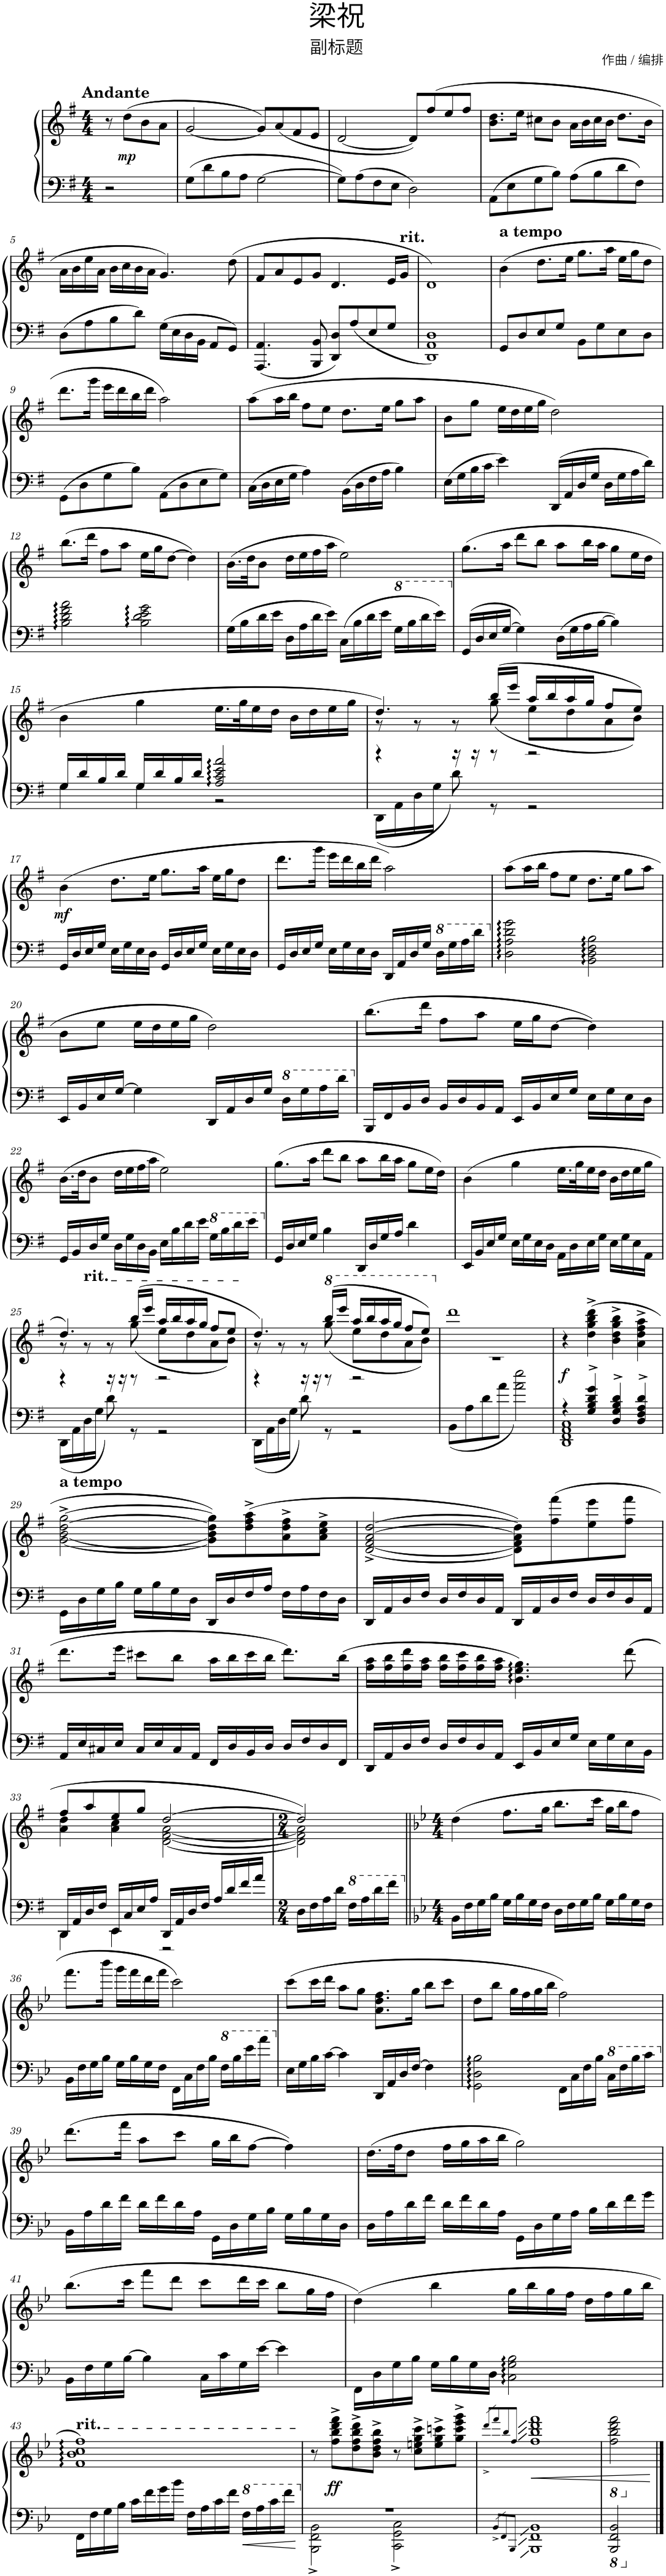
**kern	**kern	**dynam
*part1	*part1	*part1
*staff2	*staff1	*staff1/2
*I"钢琴	*	*
*clefF4	*clefG2	*
*k[f#]	*k[f#]	*
*M4/4	*M4/4	*
=1	=1	=1
!	!LO:TX:a:B:t=Andante	!
2r	8r	.
!	!	!LO:DY:b
.	(8dd\L	mp
.	8b\	.
.	8a\J	.
=2	=2	=2
8G\L	[2g/	.
8d\	.	.
8B\	.	.
8A\J	.	.
[2G\	8g/L])	.
.	(8a/	.
.	8f#/	.
.	8e/J	.
=3	=3	=3
8G\L]	[2d/	.
8A\	.	.
8F#\	.	.
8E\J	.	.
2D\	8d/L])	.
.	(8ff#/	.
.	8ee/	.
.	8ff#/J	.
=4	=4	=4
8AA\L	8.b\ 8.dd\L	.
8E\	.	.
.	16ee\Jk	.
8G\	8cc#X\L	.
8B\J	8b\J	.
8A\L	16a\LL	.
.	16b\	.
8B\	16cc#\	.
.	16b\JJ	.
8d\	8.dd\L	.
8F#\J	.	.
.	16b\Jk	.
!!LO:LB:g=z
=5	=5	=5
8D\L	16a\LL	.
.	16b\	.
8A\	16ee\	.
.	16a\JJ	.
8B\	16b\LL	.
.	16cc\	.
8d\J	16b\	.
.	16a\JJ	.
16G\LL	4.g/)	.
16E\	.	.
16D\	.	.
16BB\JJ	.	.
8AA/L	.	.
8GG/J	(8dd\	.
=6	=6	=6
4.AAA/ 4.AA/	8f#/L	.
.	8a/	.
.	8e/	.
8BBB/ 8BB/	8g/J	.
8DD/ 8D/L	4.d/	.
8A/	.	.
8E/	.	.
8G/J	16e/LL	.
!	!LO:TX:a:t=rit.	!
.	16g/JJ	.
=7	=7	=7
1DD 1AA 1D	1d)	.
=8	=8	=8
!	!LO:TX:a:B:t=a tempo	!
8GG/L	(4b\	.
8D/	.	.
8E/	8.dd\L	.
8G/J	.	.
.	16ee\Jk	.
8BB\L	8.gg\L	.
8G\	.	.
.	16aa\Jk	.
8E\	16ee\LL	.
.	16gg\J	.
8D\J	8dd\J	.
!!LO:LB:g=z
=9	=9	=9
8GG\L	8.ddd\L	.
8D\	.	.
.	16ggg\Jk	.
8G\	16eee\LL	.
.	16ddd\	.
8B\J	16bb\	.
.	16ddd\JJ	.
8AA\L	2aa\)	.
8D\	.	.
8E\	.	.
8G\J	.	.
=10	=10	=10
16C\LL	(8aa\L	.
16D\	.	.
16E\	16aa\L	.
16G\JJ	16bb\JJ	.
4A\	8ff#\L	.
.	8ee\J	.
16BB\LL	8.dd\L	.
16D\	.	.
16F#\	.	.
16A\JJ	16ee\Jk	.
4B\	8gg\L	.
.	8aa\J	.
=11	=11	=11
16E\LL	8b\L	.
16G\	.	.
16B\	8gg\J	.
16c\JJ	.	.
4e\	16ee\LL	.
.	16dd\	.
.	16ee\	.
.	16gg\JJ	.
16DD/LL	2dd\)	.
16AA/	.	.
16D/	.	.
16G/JJ	.	.
16D\LL	.	.
16G\	.	.
16A\	.	.
16d\JJ	.	.
!!LO:LB:g=z
=12	=12	=12
2B\:: 2d\:: 2f#\:: 2a\::	(8.bb\L	.
.	16ddd\Jk	.
.	8ff#\L	.
.	8aa\J	.
2B\:: 2d\:: 2e\:: 2g\::	16ee\LL	.
.	16gg\J	.
.	[8dd\J	.
.	4dd\])	.
=13	=13	=13
16G\LL	(16.b\LL	.
16B\	.	.
.	32dd\JK	.
16d\	8b\J	.
16e\JJ	.	.
16D\LL	16dd\LL	.
16A\	16ee\	.
16d\	16ff#\	.
16e\JJ	16aa\JJ	.
16C\LL	2ee\)	.
16B\	.	.
16d\	.	.
16e\JJ	.	.
*8va	*	*
16g\LL	.	.
16b\	.	.
16dd\	.	.
16ee\JJ	.	.
=14	=14	=14
*X8va	*	*
16GG/LL	(8.gg\L	.
16D/	.	.
16E/	.	.
[16G/JJ	16aa\Jk	.
4G\]	8ddd\L	.
.	8bb\J	.
16D\LL	8aa\L	.
16G\	.	.
16A\	16bb\L	.
[16B\JJ	16aa\JJ	.
4B\]	8gg\L	.
.	16ee\L	.
.	16dd\JJ	.
!!LO:LB:g=z
=15	=15	=15
*^	*	*
16G/LL	4G\	4b\	.
16d/	.	.	.
16B/	.	.	.
16d/JJ	.	.	.
16G/LL	4G\	4gg\	.
16d/	.	.	.
16B/	.	.	.
16d/JJ	.	.	.
2A/:: 2c/:: 2e/:: 2a/::	2r	16.ee\LL	.
.	.	32gg\K	.
.	.	16ee\	.
.	.	16dd\JJ	.
.	.	16b\LL	.
.	.	16dd\	.
.	.	16ee\	.
.	.	16gg\JJ	.
=16	=16	=16	=16
*	*	*^	*
4r	16DD\LL	4.dd/)	8r	.
.	16AA\	.	.	.
.	16D\	.	8r	.
.	16G\JJ	.	.	.
16r	8d\	.	8r	.
16r	.	.	.	.
8r	8r	(16bb/LL	(8gg\	.
.	.	16eee/JJ	.	.
2r	2r	16aa/LL	8ee\L	.
.	.	16bb/	.	.
.	.	16aa/	8dd\	.
.	.	16gg/JJ	.	.
.	.	8ff#/L	8a\	.
.	.	8ee/J)	8b\J)	.
*v	*v	*	*	*
!!LO:LB:g=z
=17	=17	=17	=17
!	!	!	!LO:DY:b
*	*v	*v	*
16GG/LL	(4b\	mf
16D/	.	.
16E/	.	.
16G/JJ	.	.
16E\LL	8.dd\L	.
16G\	.	.
16E\	.	.
16D\JJ	16ee\Jk	.
16GG/LL	8.gg\L	.
16D/	.	.
16E/	.	.
16G/JJ	16aa\Jk	.
16E\LL	16ee\LL	.
16G\	16gg\J	.
16E\	8dd\J	.
16D\JJ	.	.
=18	=18	=18
16GG/LL	8.ddd\L	.
16D/	.	.
16E/	.	.
16G/JJ	16ggg\Jk	.
16E\LL	16eee\LL	.
16G\	16ddd\	.
16E\	16bb\	.
16D\JJ	16ddd\JJ	.
16DD/LL	2aa\)	.
16AA/	.	.
16D/	.	.
16G/JJ	.	.
*8va	*	*
16d\LL	.	.
16g\	.	.
16a\	.	.
16dd\JJ	.	.
=19	=19	=19
*X8va	*	*
2D\:: 2A\:: 2d\:: 2g\::	(8aa\L	.
.	16aa\L	.
.	16bb\JJ	.
.	8ff#\L	.
.	8ee\J	.
2BB\:: 2D\:: 2F#\:: 2B\::	8.dd\L	.
.	16ee\Jk	.
.	8gg\L	.
.	8aa\J	.
!!LO:LB:g=z
=20	=20	=20
16EE/LL	8b\L	.
16BB/	.	.
16E/	8ee\J	.
[16G/JJ	.	.
4G\]	16ee\LL	.
.	16dd\	.
.	16ee\	.
.	16gg\JJ	.
16DD/LL	2dd\)	.
16AA/	.	.
16D/	.	.
16G/JJ	.	.
*8va	*	*
16d\LL	.	.
16g\	.	.
16a\	.	.
16dd\JJ	.	.
=21	=21	=21
*X8va	*	*
16BBB/LL	(8.bb\L	.
16FF#/	.	.
16BB/	.	.
16D/JJ	16ddd\Jk	.
16BB/LL	8ff#\L	.
16D/	.	.
16BB/	8aa\J	.
16AA/JJ	.	.
16EE/LL	16ee\LL	.
16BB/	16gg\J	.
16E/	[8dd\J	.
16G/JJ	.	.
16E\LL	4dd\])	.
16G\	.	.
16E\	.	.
16D\JJ	.	.
!!LO:LB:g=z
=22	=22	=22
16GG/LL	(16.b\LL	.
16BB/	.	.
.	32dd\JK	.
16D/	8b\J	.
16G/JJ	.	.
16D\LL	16dd\LL	.
16G\	16ee\	.
16D\	16ff#\	.
16BB\JJ	16aa\JJ	.
16E\LL	2ee\)	.
16B\	.	.
16d\	.	.
16e\JJ	.	.
*8va	*	*
16g\LL	.	.
16b\	.	.
16dd\	.	.
16ee\JJ	.	.
=23	=23	=23
*X8va	*	*
16GG/LL	(8.gg\L	.
16D/	.	.
16E/	.	.
16G/JJ	16aa\Jk	.
4B\	8ddd\L	.
.	8bb\J	.
16DD/LL	8aa\L	.
16D/	.	.
16G/	16bb\L	.
16A/JJ	16aa\JJ	.
4d\	8gg\L	.
.	16ee\L	.
.	16dd\JJ)	.
=24	=24	=24
16EE/LL	(4b\	.
16BB/	.	.
16E/	.	.
16G/JJ	.	.
16E\LL	4gg\	.
16G\	.	.
16E\	.	.
16D\JJ	.	.
16AA\LL	16.ee\LL	.
16D\	.	.
.	32gg\K	.
16E\	16ee\	.
16G\JJ	16dd\JJ	.
16E\LL	16b\LL	.
16G\	16dd\	.
16E\	16ee\	.
16AA\JJ	16gg\JJ	.
!!LO:LB:g=z
=25	=25	=25
*^	*^	*
4r	16DD\LL	4.dd/)	8r	.
.	16AA\	.	.	.
!	!	!	!LO:TX:a:t=rit.	!
.	16D\	.	8r	.
.	16G\JJ	.	.	.
16r	8d\	.	8r	.
16r	.	.	.	.
8r	8r	(16bb/LL	(8gg\	.
.	.	16eee/JJ	.	.
2r	2r	16aa/LL	8ee\L	.
.	.	16bb/	.	.
.	.	16aa/	8dd\	.
.	.	16gg/JJ	.	.
.	.	8ff#/L	8a\	.
.	.	8ee/J	8b\J)	.
=26	=26	=26	=26	=26
4r	16DD\LL	4.dd/)	8r	.
.	16AA\	.	.	.
.	16D\	.	8r	.
.	16G\JJ	.	.	.
16r	8d\	.	8r	.
16r	.	.	.	.
*	*	*8va	*	*
8r	8r	(16bbb/LL	(8ggg\	.
.	.	16eeee/JJ	.	.
2r	2r	16aaa/LL	8eee\L	.
.	.	16bbb/	.	.
.	.	16aaa/	8ddd\	.
.	.	16ggg/JJ	.	.
.	.	8fff#/L	8aa\	.
.	.	8eee/J)	8bb\J)	.
*	*	*v	*v	*
=27	=27	=27	=27
*	*	*X8va	*
1r	8BB\L	1ddd	.
.	8A\	.	.
.	8d\	.	.
.	8a\J	.	.
.	2a\ 2ee\	.	.
=28	=28	=28	=28
!	!	!	!LO:DY:b
4r	1DD 1FF# 1AA 1C	4r	f
4G/^ 4B/^ 4d/^ 4g/^	.	(4dd\^ 4gg\^ 4bb\^ 4ddd\^	.
4D/^ 4G/^ 4B/^ 4d/^	.	4b\^ 4dd\^ 4gg\^ 4bb\^	.
4D/^ 4F#/^ 4A/^ 4d/^	.	4a\^ 4dd\^ 4ff#\^ 4aa\^	.
*v	*v	*	*
!!LO:LB:g=z
=29	=29	=29
!	!LO:TX:a:B:t=a tempo	!
16GG\LL	[2g\^ [2b\^ [2dd\^ [2gg\^	.
16D\	.	.
16G\	.	.
16B\JJ	.	.
16G\LL	.	.
16B\	.	.
16G\	.	.
16D\JJ	.	.
16DD/LL	8g\] 8b\] 8dd\] 8gg\]L)	.
16D/	.	.
16F#/	(8dd\^ 8ff#\^ 8aa\^	.
16A/JJ	.	.
16F#\LL	8a\^ 8dd\^ 8ff#\^	.
16A\	.	.
16F#\	8a\^ 8cc\^ 8ee\^J	.
16D\JJ	.	.
=30	=30	=30
16DD/LL	[2d/^ [2f#/^ [2a/^ [2dd/^	.
16AA/	.	.
16D/	.	.
16F#/JJ	.	.
16D/LL	.	.
16F#/	.	.
16D/	.	.
16AA/JJ	.	.
16DD/LL	8d\] 8f#\] 8a\] 8dd\]L)	.
16AA/	.	.
16D/	(8ff#\ 8fff#\	.
16F#/JJ	.	.
16D/LL	8ee\ 8eee\	.
16F#/	.	.
16D/	8ff#\ 8fff#\J	.
16AA/JJ	.	.
!!LO:LB:g=z
=31	=31	=31
16AA/LL	8.ddd\L	.
16E/	.	.
16C#X/	.	.
16E/JJ	16eee\Jk	.
16C#/LL	8ccc#X\L	.
16E/	.	.
16C#/	8bb\J	.
16AA/JJ	.	.
16FF#/LL	16aa\LL	.
16D/	16bb\	.
16BB/	16ccc#\	.
16D/JJ	16bb\JJ	.
16D/LL	8.ddd\L)	.
16F#/	.	.
16D/	.	.
16FF#/JJ	(16bb\Jk	.
=32	=32	=32
16DD/LL	16ff#\ 16aa\LL	.
16AA/	16ff#\ 16bb\	.
16D/	16ff#\ 16ddd\	.
16F#/JJ	16ff#\ 16aa\JJ	.
16D/LL	16ff#\ 16bb\LL	.
16F#/	16ff#\ 16ccc\	.
16D/	16ff#\ 16bb\	.
16AA/JJ	16ff#\ 16aa\JJ	.
16EE/LL	4.b\:: 4.ee\:: 4.gg\::)	.
16BB/	.	.
16E/	.	.
16G/JJ	.	.
16E\LL	.	.
16G\	.	.
16E\	(8ddd\	.
16BB\JJ	.	.
!!LO:LB:g=z
=33	=33	=33
*^	*^	*
16DD/LL	4DD\	8ff#/L	4a\ 4dd\	.
16AA/	.	.	.	.
16D/	.	8aa/	.	.
16F#/JJ	.	.	.	.
16EE/LL	4EE\	8ee/	4a\ 4cc\	.
16C/	.	.	.	.
16E/	.	8gg/J	.	.
16A/JJ	.	.	.	.
16DD/LL	2r	[2dd/	[2d\ [2f#\ [2a\	.
16AA/	.	.	.	.
16D/	.	.	.	.
16F#/JJ	.	.	.	.
16A/LL	.	.	.	.
16d/	.	.	.	.
16f#/	.	.	.	.
16a/JJ	.	.	.	.
*v	*v	*	*	*
=34	=34	=34	=34
*M2/4	*M2/4	*	*
16D\LL	2dd/])	2d\] 2f#\] 2a\]	.
16F#\	.	.	.
16A\	.	.	.
16d\JJ	.	.	.
*8va	*	*	*
16f#\LL	.	.	.
16a\	.	.	.
16dd\	.	.	.
16ff#\JJ	.	.	.
*	*v	*v	*
=35||	=35||	=35||
*k[b-e-]	*k[b-e-]	*
*M4/4	*M4/4	*
*X8va	*	*
16BB-\LL	(4dd\	.
16F\	.	.
16G\	.	.
16B-\JJ	.	.
16G\LL	8.ff\L	.
16B-\	.	.
16G\	.	.
16F\JJ	16gg\Jk	.
16D\LL	8.bb-\L	.
16F\	.	.
16G\	.	.
16B-\JJ	16ccc\Jk	.
16G\LL	16gg\LL	.
16B-\	16bb-\J	.
16G\	8ff\J	.
16F\JJ	.	.
!!LO:LB:g=z
=36	=36	=36
16BB-\LL	8.fff\L	.
16F\	.	.
16G\	.	.
16B-\JJ	16bbb-\Jk	.
16G\LL	16ggg\LL	.
16B-\	16fff\	.
16G\	16ddd\	.
16F\JJ	16fff\JJ	.
16FF\LL	2ccc\)	.
16C\	.	.
16F\	.	.
16B-\JJ	.	.
*8va	*	*
16f\LL	.	.
16b-\	.	.
16ee-\	.	.
16aa\JJ	.	.
=37	=37	=37
*X8va	*	*
16E-\LL	(8ccc\L	.
16G\	.	.
16B-\	16ccc\L	.
[16c\JJ	16ddd\JJ	.
4c\]	8aa\L	.
.	8gg\J	.
16DD/LL	8.a\ 8.dd\ 8.ff\L	.
16AA/	.	.
16D/	.	.
[16F/JJ	16gg\Jk	.
4F\]	8bb-\L	.
.	8ccc\J	.
=38	=38	=38
2GG\:: 2D\:: 2B-\::	8dd\L	.
.	8bb-\J	.
.	16gg\LL	.
.	16ff\	.
.	16gg\	.
.	16bb-\JJ	.
16FF\LL	2ff\)	.
16C\	.	.
16F\	.	.
16B-\JJ	.	.
*8va	*	*
16c\LL	.	.
16f\	.	.
16b-\	.	.
16cc\JJ	.	.
!!LO:LB:g=z
=39	=39	=39
*X8va	*	*
16BB-\LL	(8.ddd\L	.
16A\	.	.
16d\	.	.
16f\JJ	16fff\Jk	.
16d\LL	8aa\L	.
16f\	.	.
16d\	8ccc\J	.
16A\JJ	.	.
16GG\LL	16gg\LL	.
16D\	16bb-\J	.
16G\	[8ff\J	.
16B-\JJ	.	.
16G\LL	4ff\])	.
16B-\	.	.
16G\	.	.
16D\JJ	.	.
=40	=40	=40
16D\LL	(16.dd\LL	.
16A\	.	.
.	32ff\JK	.
16d\	8dd\J	.
16f\JJ	.	.
16d\LL	16ff\LL	.
16f\	16gg\	.
16d\	16aa\	.
16A\JJ	16bb-\JJ	.
16GG\LL	2gg\)	.
16D\	.	.
16G\	.	.
16A\JJ	.	.
16B-\LL	.	.
16d\	.	.
16f\	.	.
16g\JJ	.	.
!!LO:LB:g=z
=41	=41	=41
16BB-\LL	(8.bb-\L	.
16F\	.	.
16G\	.	.
[16B-\JJ	16ccc\Jk	.
4B-\]	8fff\L	.
.	8ddd\J	.
16C\LL	8ccc\L	.
16c\	.	.
16G\	16ddd\L	.
[16e-\JJ	16ccc\JJ	.
4e-\]	8bb-\L	.
.	16gg\L	.
.	16ff\JJ	.
=42	=42	=42
16FF\LL	(4dd\)	.
16D\	.	.
16G\	.	.
16B-\JJ	.	.
16G\LL	4bb-\	.
16B-\	.	.
16G\	.	.
16D\JJ	.	.
2C\:: 2G\:: 2B-\::	16gg\LL	.
.	16bb-\	.
.	16gg\	.
.	16ff\JJ	.
.	16dd\LL	.
.	16ff\	.
.	16gg\	.
.	16bb-\JJ	.
!!LO:LB:g=z
=43	=43	=43
!	!LO:TX:a:t=rit.	!
16FF\LL	1f:: 1b-:: 1cc:: 1ff::)	.
16F\	.	.
16G\	.	.
16B-\JJ	.	.
16c\LL	.	.
16f\	.	.
16g\	.	.
16b-\JJ	.	.
16F\LL	.	.
16A\	.	.
16c\	.	.
16f\JJ	.	.
*8va	*	*
16f\LL	.	.
16a\	.	.
16cc\	.	.
16ff\JJ	.	.
=44	=44	=44
*X8va	*	*
*^	*	*
1r	2BBB-\^ 2FF\^ 2BB-\^	8r	.
!	!	!	!LO:DY:b
.	.	8ff\^ 8bb-\^ 8ddd\^ 8fff\^L	ff
.	.	8dd\^ 8ff\^ 8bb-\^ 8ddd\^	.
.	.	8b-\^ 8dd\^ 8ff\^ 8bb-\^J	.
.	2CC\^ 2GG\^ 2C\^	8r	.
.	.	8cc\^ 8een\^ 8gg\^ 8ccc\^L	.
.	.	8ee\^ 8gg\^ 8cccn\^	.
.	.	8gg\^ 8ccc\^ 8eee-\^ 8ggg\^J	.
*v	*v	*	*
=45	=45	=45
.	8qddd^/L	.
8qBB-^/L	8qfff/	.
8qFF/	8qbb-/	.
8qBBB-/J	8qff/J	.
1BBB- 1FF 1BB-	1ff 1bb- 1ddd 1fff	.
=46	=46	=46
*8ba	*	*
*	*8ba	*
2BBBB-/ 2FFF/ 2BBB-/	2f\ 2b-\ 2dd\ 2ff\	.
*X8ba	*	*
*	*X8ba	*
==	==	==
*-	*-	*-
